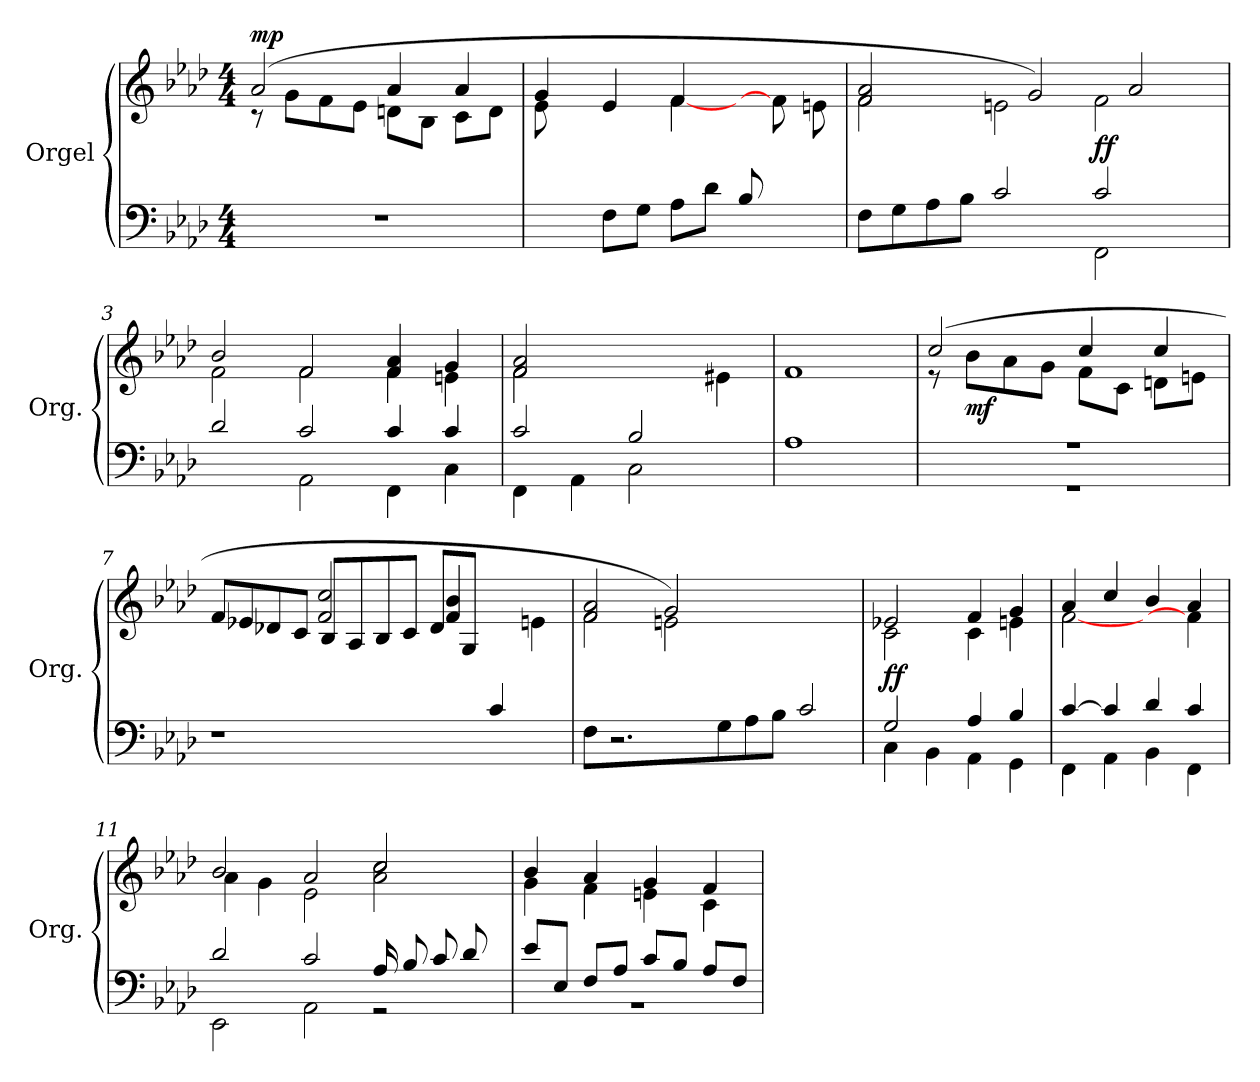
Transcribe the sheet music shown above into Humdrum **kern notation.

**kern	**kern	**dynam
*part1	*part1	*part1
*staff2	*staff1	*staff1/2
*I"Orgel	*	*
*I'Org.	*	*
*clefF4	*clefG2	*
*k[b-e-a-d-]	*k[b-e-a-d-]	*
*M4/4	*M4/4	*
=	=	=
*	*^	*
!	!	!	!LO:DY:a
1r	(>2a-/	8r	mp
.	.	8g\L	.
.	.	8f\	.
.	.	8e-\J	.
.	4a-/	8dn\L	.
.	.	8B-\J	.
.	4a-/	8c\L	.
.	.	8d\J	.
=1	=1	=1	=1
*^	*	*^	*
8ryy	4ryy	4g/	8e-\L	2..ryy	.
8E-/J	.	.	4.ryy	.	.
2..ryy	8F\L	4e-/	.	.	.
.	8G\J	.	.	.	.
.	8A-\L	4f/	[<4f\	.	.
.	8d-\J	.	.	.	.
.	8B-/L	4ryy	8ryy	.	.
.	8ryy	.	8f\L]	8en\J	.
.	8ryy	8ryy	8en\J	8ryy	.
*	*	*	*v	*v	*
=2	=2	=2	=2	=2
8F\L	1ryy	2f/ 2a-/	2f\	.
8G\	.	.	.	.
8A-\	.	.	.	.
8B-\J	.	.	.	.
2c/	.	8ryy	2en\	.
.	.	2g/)	.	.
!	!	!	!	!LO:DY:b
2c/	2FF\	.	2f\	ff
.	.	2a-/	.	.
8ryy	8ryy	.	8ryy	.
=3	=3	=3	=3	=3
2d-/	2ryy	2b-/	2f\	.
2c/	2AA-\	2f/	2f\	.
4c/	4FF\	4f/ 4a-/	4f\	.
4c/	4C\	4g/	4en\	.
=4	=4	=4	=4	=4
2c/	4FF\	2f/ 2a-/	2f\	.
.	4AA-\	.	.	.
2B-/	2C\	2ryy	2.ryy	.
4ryy	4ryy	4e#X\	.	.
*v	*v	*	*	*
*	*v	*v	*
=5	=5	=5
1A-	1f	.
=6	=6	=6
*^	*^	*
1r	1r	(>2cc/	8r	.
!	!	!	!	!LO:DY:b
.	.	.	8b-\L	mf
.	.	.	8a-\	.
.	.	.	8g\J	.
.	.	4cc/	8f\L	.
.	.	.	8c\J	.
.	.	4cc/	8dn\L	.
.	.	.	8en\J	.
=7	=7	=7	=7	=7
1r	4ryy	8f/L	2ryy	.
.	.	8e-X/	.	.
*v	*v	*	*	*
.	8d-X/	.	.
.	8c/J	.	.
.	8B-/L	2f/ 2cc/	.
.	8A-/	.	.
.	8B-/	.	.
.	8c/J	.	.
4ryy	8d-/L	4f/ 4b-/	.
.	8G/J	.	.
*^	*	*	*
2ryy	4c/	4ryy	2ryy	.
.	4ryy	4en\	.	.
*v	*v	*	*	*
=8	=8	=8	=8
8F\L	2f/ 2a-/	2f\	.
2.r	.	.	.
.	2g/)	2en\	.
8G\	.	.	.
8A-\	2.ryy	2.ryy	.
8B-\J	.	.	.
2c/	.	.	.
=9	=9	=9	=9
*^	*	*	*
!	!	!	!	!LO:DY:b
2G/	4C\	2e-X/	2c\	ff
.	4BB-\	.	.	.
4A-/	4AA-\	4f/	4c\	.
4B-/	4GG\	4g/	4en\	.
=10	=10	=10	=10	=10
[>4c/	4FF\	4a-/	[<2f\	.
4c/]	4AA-\	4cc/	.	.
4d-/	4BB-\	4b-/	4ryy	.
4c/	4FF\	4a-/	4f\]	.
=11	=11	=11	=11	=11
2d-/	2EE-\	2b-/	4a-\	.
.	.	.	4g\	.
2c/	2AA-\	2a-/	2e-\	.
16A-/	2r	2cc/	2a-\ 2cc\	.
8B-/	.	.	.	.
8c/	.	.	.	.
8d-/	.	.	.	.
16ryy	.	.	.	.
=12	=12	=12	=12	=12
8e-/L	1r	4b-/	4g\	.
8E-/J	.	.	.	.
8F/L	.	4a-/	4f\	.
8A-/J	.	.	.	.
8c/L	.	4g/	4en\	.
8B-/J	.	.	.	.
8A-/L	.	4f/	4c\	.
8F/J	.	.	.	.
*v	*v	*	*	*
*	*v	*v	*
=	=	=
*-	*-	*-
